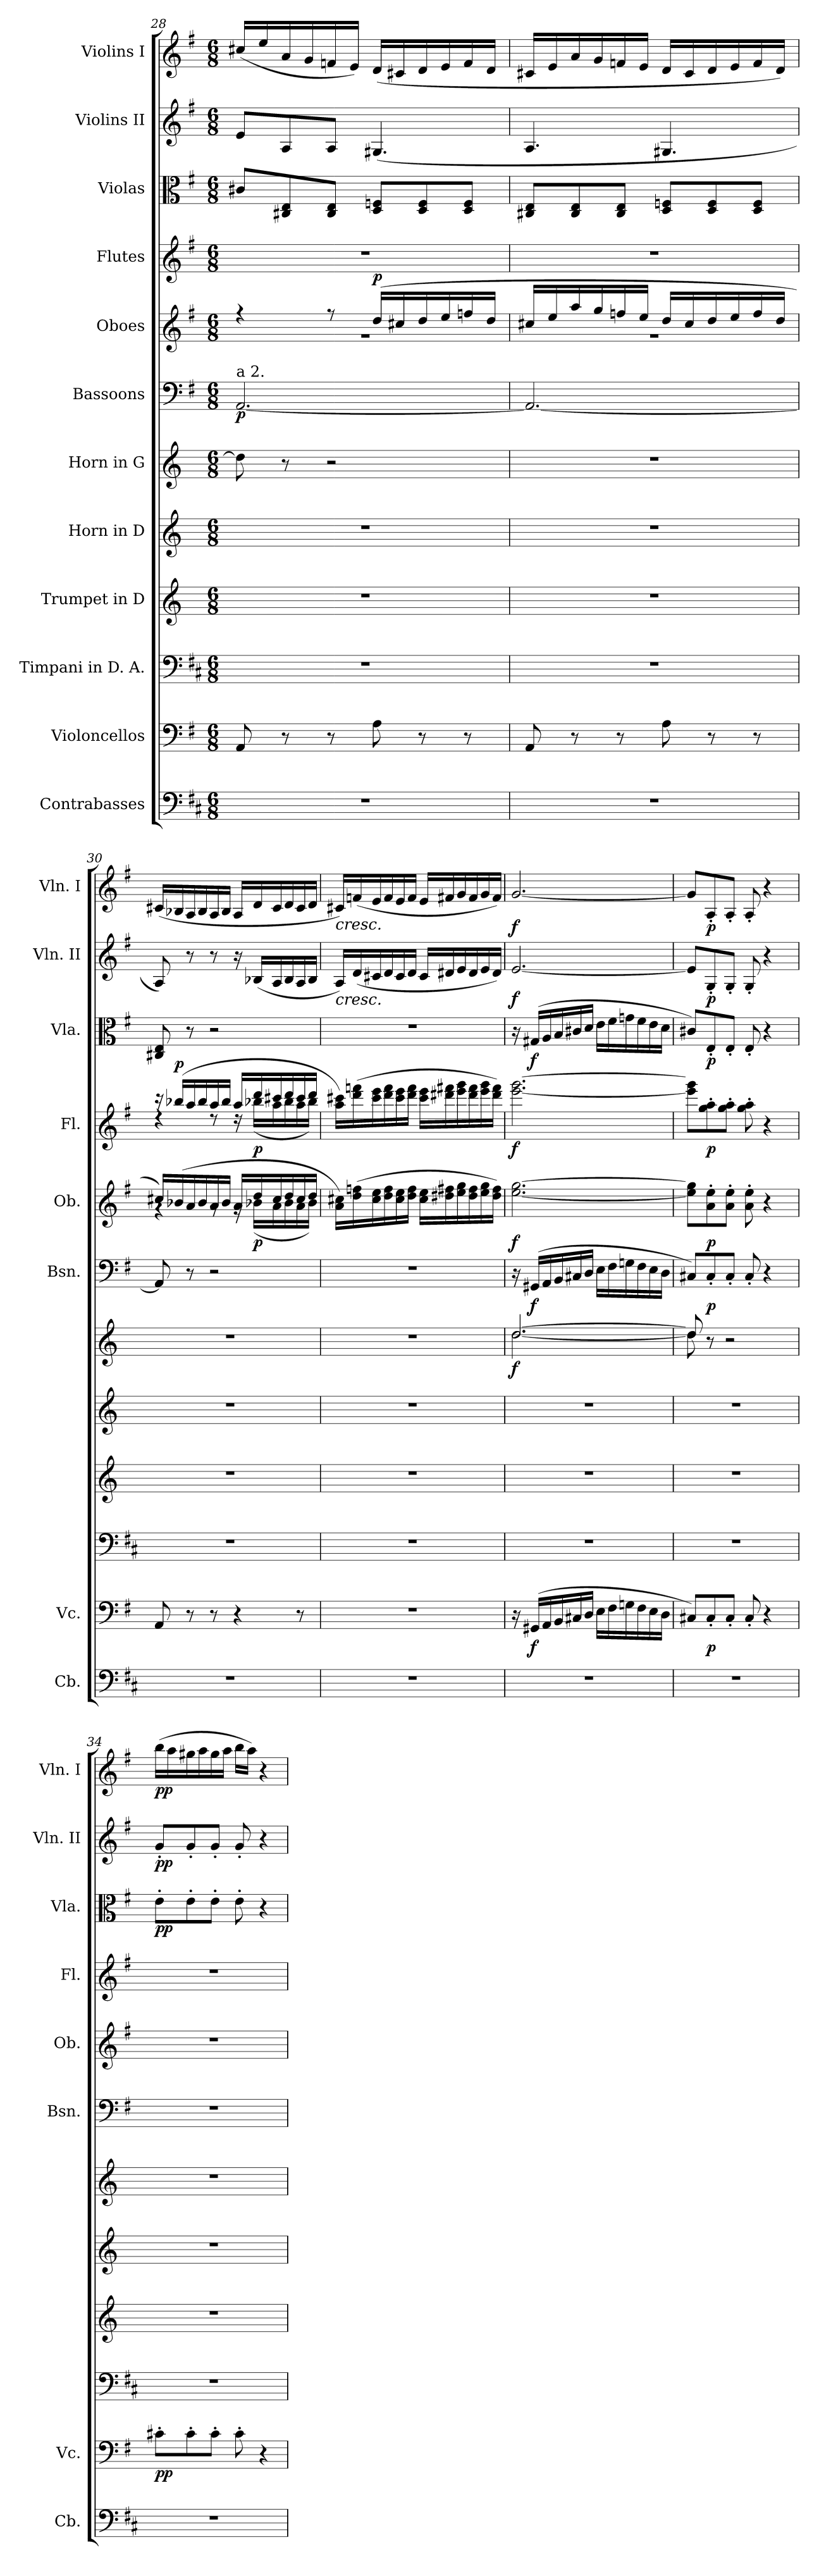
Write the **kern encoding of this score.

**kern	**kern	**dynam	**kern	**kern	**kern	**kern	**dynam	**kern	**dynam	**kern	**dynam	**kern	**dynam	**kern	**dynam	**kern	**dynam	**kern	**dynam
*part12	*part11	*part11	*part10	*part9	*part8	*part7	*part7	*part6	*part6	*part5	*part5	*part4	*part4	*part3	*part3	*part2	*part2	*part1	*part1
*staff12	*staff11	*staff11	*staff10	*staff9	*staff8	*staff7	*staff7	*staff6	*staff6	*staff5	*staff5	*staff4	*staff4	*staff3	*staff3	*staff2	*staff2	*staff1	*staff1
*I"Contrabasses	*I"Violoncellos	*	*I"Timpani in D. A.	*I"Trumpet in D	*I"Horn in D	*I"Horn in G	*	*I"Bassoons	*	*I"Oboes	*	*I"Flutes	*	*I"Violas	*	*I"Violins II	*	*I"Violins I	*
*I'Cb.	*I'Vc.	*	*	*	*	*	*	*I'Bsn.	*	*I'Ob.	*	*I'Fl.	*	*I'Vla.	*	*I'Vln. II	*	*I'Vln. I	*
*clefF4	*clefF4	*	*clefF4	*clefG2	*clefG2	*clefG2	*	*clefF4	*	*clefG2	*	*clefG2	*	*clefC3	*	*clefG2	*	*clefG2	*
*ITrd7c12	*	*	*	*ITrd-1c-2	*ITrd6c10	*ITrd3c5	*	*	*	*	*	*	*	*	*	*	*	*	*
*k[f#c#]	*k[f#]	*	*k[f#c#]	*k[f#c#]	*k[f#c#]	*k[f#]	*	*k[f#]	*	*k[f#]	*	*k[f#]	*	*k[f#]	*	*k[f#]	*	*k[f#]	*
*M6/8	*M6/8	*	*M6/8	*M6/8	*M6/8	*M6/8	*	*M6/8	*	*M6/8	*	*M6/8	*	*M6/8	*	*M6/8	*	*M6/8	*
=28	=28	=28	=28	=28	=28	=28	=28	=28	=28	=28	=28	=28	=28	=28	=28	=28	=28	=28	=28
*	*	*	*	*	*	*	*	*	*	*^	*	*	*	*	*	*	*	*	*
!	!	!	!	!	!	!	!	!LO:TX:a:t=a 2.	!	!	!	!	!	!	!	!	!	!	!	!
!	!	!	!	!	!	!	!	!	!LO:DY:b	!	!	!	!	!	!	!	!	!	!	!
2.r	8AA/	.	2.r	2.r	2.r	8a\]	.	[2.AA/	p	4r	2.r	.	2.r	.	8c#X/L	.	8e/L	.	(<16cc#X/LL	.
.	.	.	.	.	.	.	.	.	.	.	.	.	.	.	.	.	.	.	16ee/	.
.	8r	.	.	.	.	8r	.	.	.	.	.	.	.	.	8C#X/ 8E/	.	8A/	.	16a/	.
.	.	.	.	.	.	.	.	.	.	.	.	.	.	.	.	.	.	.	16g/	.
.	8r	.	.	.	.	2r	.	.	.	8r	.	.	.	.	8C#/ 8E/J	.	8A/J	.	16fn/	.
.	.	.	.	.	.	.	.	.	.	.	.	.	.	.	.	.	.	.	16e/JJ)	.
!	!	!	!	!	!	!	!	!	!	!	!	!LO:DY:a	!	!	!	!	!	!	!	!
.	8A\	.	.	.	.	.	.	.	.	(>16dd/LL	.	p	.	.	8D/ 8Fn/L	.	(>4.G#X/	.	(>16d/LL	.
.	.	.	.	.	.	.	.	.	.	16cc#X/	.	.	.	.	.	.	.	.	16c#X/	.
.	8r	.	.	.	.	.	.	.	.	16dd/	.	.	.	.	8D/ 8F/	.	.	.	16d/	.
.	.	.	.	.	.	.	.	.	.	16ee/	.	.	.	.	.	.	.	.	16e/	.
.	8r	.	.	.	.	.	.	.	.	16ffn/	.	.	.	.	8D/ 8F/J	.	.	.	16f/	.
.	.	.	.	.	.	.	.	.	.	16dd/JJ	.	.	.	.	.	.	.	.	16d/JJ	.
=29	=29	=29	=29	=29	=29	=29	=29	=29	=29	=29	=29	=29	=29	=29	=29	=29	=29	=29	=29	=29
2.r	8AA/	.	2.r	2.r	2.r	2.r	.	2.AA/_	.	16cc#X/LL	2.r	.	2.r	.	8C#X/ 8E/L	.	4.A/	.	16c#X/LL	.
.	.	.	.	.	.	.	.	.	.	16ee/	.	.	.	.	.	.	.	.	16e/	.
.	8r	.	.	.	.	.	.	.	.	16aa/	.	.	.	.	8C#/ 8E/	.	.	.	16a/	.
.	.	.	.	.	.	.	.	.	.	16gg/	.	.	.	.	.	.	.	.	16g/	.
.	8r	.	.	.	.	.	.	.	.	16ffn/	.	.	.	.	8C#/ 8E/J	.	.	.	16fn/	.
.	.	.	.	.	.	.	.	.	.	16ee/JJ	.	.	.	.	.	.	.	.	16e/JJ	.
.	8A\	.	.	.	.	.	.	.	.	16dd/LL	.	.	.	.	8D/ 8Fn/L	.	4.G#X/	.	16d/LL	.
.	.	.	.	.	.	.	.	.	.	16cc#/	.	.	.	.	.	.	.	.	16c#/	.
.	8r	.	.	.	.	.	.	.	.	16dd/	.	.	.	.	8D/ 8F/	.	.	.	16d/	.
.	.	.	.	.	.	.	.	.	.	16ee/	.	.	.	.	.	.	.	.	16e/	.
.	8r	.	.	.	.	.	.	.	.	16ff/	.	.	.	.	8D/ 8F/J	.	.	.	16f/	.
.	.	.	.	.	.	.	.	.	.	16dd/JJ	.	.	.	.	.	.	.	.	16d/JJ)	.
!!LO:PB:g=z
=30	=30	=30	=30	=30	=30	=30	=30	=30	=30	=30	=30	=30	=30	=30	=30	=30	=30	=30	=30	=30
*	*	*	*	*	*	*	*	*	*	*	*	*	*^	*	*	*	*	*	*	*
2.r	8AA/	.	2.r	2.r	2.r	2.r	.	8AA/]	.	16cc#X/LL)	4rg	.	16r	4rdd	.	8C#X/ 8E/	.	8A/)	.	(<16c#X/LL	.
!	!	!	!	!	!	!	!	!	!	!	!	!	!	!	!LO:DY:a	!	!	!	!	!	!
.	.	.	.	.	.	.	.	.	.	(>16b-X/	.	.	(>16bb-X/LL	.	p	.	.	.	.	16B-X/	.
.	8r	.	.	.	.	.	.	8r	.	16a/	.	.	16aa/	.	.	8r	.	8r	.	16A/	.
.	.	.	.	.	.	.	.	.	.	16b-/	.	.	16bb-/	.	.	.	.	.	.	16B-/	.
.	8r	.	.	.	.	.	.	2r	.	16a/	8rg	.	16aa/	8rdd	.	2r	.	8r	.	16A/	.
.	.	.	.	.	.	.	.	.	.	16b-/JJ	.	.	16bb-/JJ	.	.	.	.	.	.	16B-/JJ	.
.	4r	.	.	.	.	.	.	.	.	16a/LL	16rg	.	16aa/LL	16rdd	.	.	.	16r	.	16A/LL	.
!	!	!	!	!	!	!	!	!	!	!	!	!LO:DY:b	!	!	!LO:DY:b	!	!	!	!	!	!
.	.	.	.	.	.	.	.	.	.	16dd/	(<16b-X\LL	p	16ddd/	(<16bb-X\LL	p	.	.	(<16B-X/LL	.	16d/	.
.	.	.	.	.	.	.	.	.	.	16cc#/	16a\	.	16ccc#X/	16aa\	.	.	.	16A/	.	16c#/	.
.	.	.	.	.	.	.	.	.	.	16dd/	16b-\	.	16ddd/	16bb-\	.	.	.	16B-/	.	16d/	.
.	8r	.	.	.	.	.	.	.	.	16cc#/	16a\	.	16ccc#/	16aa\	.	.	.	16A/	.	16c#/	.
.	.	.	.	.	.	.	.	.	.	16dd/JJ	16b-\JJ)	.	16ddd/JJ	16bb-\JJ)	.	.	.	16B-/JJ	.	16d/JJ	.
=31	=31	=31	=31	=31	=31	=31	=31	=31	=31	=31	=31	=31	=31	=31	=31	=31	=31	=31	=31	=31	=31
!	!	!	!	!	!	!	!	!	!	!	!	!	!	!	!	!	!	!	!	!LO:TX:b:i:t=cresc.	!
!	!	!	!	!	!	!	!	!	!	!	!	!	!	!	!	!	!	!LO:TX:b:i:t=cresc.	!	!	!
!	!	!	!	!	!	!	!	!	!	!	!	!	!LO:TX:b:i:t=cresc.	!	!	!	!	!	!	!	!
!	!	!	!	!	!	!	!	!	!	!LO:TX:b:i:t=cresc.	!	!	!	!	!	!	!	!	!	!	!
*	*	*	*	*	*	*	*	*	*	*v	*v	*	*	*	*	*	*	*	*	*	*
*	*	*	*	*	*	*	*	*	*	*	*	*v	*v	*	*	*	*	*	*	*
2.r	2.r	.	2.r	2.r	2.r	2.r	.	2.r	.	16a\ 16cc#X\LL)	.	16aa\ 16ccc#X\LL)	.	2.r	.	16A/LL)	.	16c#X/LL)	.
.	.	.	.	.	.	.	.	.	.	(>16dd\ 16ffn\	.	(>16ddd\ 16fffn\	.	.	.	(<16d/	.	(<16fn/	.
.	.	.	.	.	.	.	.	.	.	16cc#\ 16ee\	.	16ccc#\ 16eee\	.	.	.	16c#X/	.	16e/	.
.	.	.	.	.	.	.	.	.	.	16dd\ 16ff\	.	16ddd\ 16fff\	.	.	.	16d/	.	16f/	.
.	.	.	.	.	.	.	.	.	.	16cc#\ 16ee\	.	16ccc#\ 16eee\	.	.	.	16c#/	.	16e/	.
.	.	.	.	.	.	.	.	.	.	16dd\ 16ff\JJ	.	16ddd\ 16fff\JJ	.	.	.	16d/JJ	.	16f/JJ	.
.	.	.	.	.	.	.	.	.	.	16cc#\ 16ee\LL	.	16ccc#\ 16eee\LL	.	.	.	16c#/LL	.	16e/LL	.
.	.	.	.	.	.	.	.	.	.	16dd#X\ 16ff#X\	.	16ddd#X\ 16fff#X\	.	.	.	16d#X/	.	16f#X/	.
.	.	.	.	.	.	.	.	.	.	16ee\ 16gg\	.	16eee\ 16ggg\	.	.	.	16e/	.	16g/	.
.	.	.	.	.	.	.	.	.	.	16dd#\ 16ff#\	.	16ddd#\ 16fff#\	.	.	.	16d#/	.	16f#/	.
.	.	.	.	.	.	.	.	.	.	16ee\ 16gg\	.	16eee\ 16ggg\	.	.	.	16e/	.	16g/	.
.	.	.	.	.	.	.	.	.	.	16dd#\ 16ff#\JJ)	.	16ddd#\ 16fff#\JJ)	.	.	.	16d#/JJ)	.	16f#/JJ)	.
!!LO:PB:g=z
=32	=32	=32	=32	=32	=32	=32	=32	=32	=32	=32	=32	=32	=32	=32	=32	=32	=32	=32	=32
*	*	*	*	*	*	*^	*	*	*	*	*	*	*	*	*	*	*	*	*
!	!	!	!	!	!	!	!	!LO:DY:b	!	!	!	!LO:DY:b	!	!LO:DY:b	!	!	!	!LO:DY:b	!	!LO:DY:b
2.r	16r	.	2.r	2.r	2.r	[2.a/	[2.a\	f	16r	.	[2.ee\ [2.gg\	f	[2.eee\ [2.ggg\	f	16r	.	[2.e/	f	[2.g/	f
!	!	!LO:DY:b	!	!	!	!	!	!	!	!LO:DY:b	!	!	!	!	!	!LO:DY:b	!	!	!	!
.	(>16GG#X/LL	f	.	.	.	.	.	.	(>16GG#X/LL	f	.	.	.	.	(>16G#X/LL	f	.	.	.	.
.	16AA/	.	.	.	.	.	.	.	16AA/	.	.	.	.	.	16A/	.	.	.	.	.
.	16BB/	.	.	.	.	.	.	.	16BB/	.	.	.	.	.	16B/	.	.	.	.	.
.	16C#X/	.	.	.	.	.	.	.	16C#X/	.	.	.	.	.	16c#X/	.	.	.	.	.
.	16D/JJ	.	.	.	.	.	.	.	16D/JJ	.	.	.	.	.	16d/JJ	.	.	.	.	.
.	16E\LL	.	.	.	.	.	.	.	16E\LL	.	.	.	.	.	16e\LL	.	.	.	.	.
.	16F#\	.	.	.	.	.	.	.	16F#\	.	.	.	.	.	16f#\	.	.	.	.	.
.	16Gn\	.	.	.	.	.	.	.	16Gn\	.	.	.	.	.	16gn\	.	.	.	.	.
.	16F#\	.	.	.	.	.	.	.	16F#\	.	.	.	.	.	16f#\	.	.	.	.	.
.	16E\	.	.	.	.	.	.	.	16E\	.	.	.	.	.	16e\	.	.	.	.	.
.	16D\JJ	.	.	.	.	.	.	.	16D\JJ	.	.	.	.	.	16d\JJ	.	.	.	.	.
=33	=33	=33	=33	=33	=33	=33	=33	=33	=33	=33	=33	=33	=33	=33	=33	=33	=33	=33	=33	=33
2.r	8C#X/L)	.	2.r	2.r	2.r	8a/]	8a\]	.	8C#X/L)	.	8ee\] 8gg\]L	.	8eee\] 8ggg\]L	.	8c#X/L)	.	8e/L]	.	8g/L]	.
!	!	!LO:DY:b	!	!	!	!	!	!	!	!LO:DY:b	!	!LO:DY:b	!	!LO:DY:b	!	!LO:DY:b	!	!LO:DY:b	!	!LO:DY:b
.	8C#'/	p	.	.	.	8r	2ryy	.	8C#'/	p	8a\' 8ee\'	p	8gg\' 8aa\'	p	8E'/	p	8G'/	p	8A'/	p
.	8C#'/J	.	.	.	.	2r	.	.	8C#'/J	.	8a\' 8ee\'J	.	8gg\' 8aa\'J	.	8E'/J	.	8G'/J	.	8A'/J	.
.	8C#'/	.	.	.	.	.	.	.	8C#'/	.	8a\' 8ee\'	.	8gg\' 8aa\'	.	8E'/	.	8G'/	.	8A'/	.
.	4r	.	.	.	.	.	.	.	4r	.	4r	.	4r	.	4r	.	4r	.	4r	.
.	.	.	.	.	.	.	8ryy	.	.	.	.	.	.	.	.	.	.	.	.	.
=34	=34	=34	=34	=34	=34	=34	=34	=34	=34	=34	=34	=34	=34	=34	=34	=34	=34	=34	=34	=34
!	!	!LO:DY:b	!	!	!	!	!	!	!	!	!	!	!	!	!	!LO:DY:b	!	!LO:DY:b	!	!LO:DY:b
*	*	*	*	*	*	*v	*v	*	*	*	*	*	*	*	*	*	*	*	*	*
2.r	8c#X'\L	pp	2.r	2.r	2.r	2.r	.	2.r	.	2.r	.	2.r	.	8e'\L	pp	8g'/L	pp	(>16bb\LL	pp
.	.	.	.	.	.	.	.	.	.	.	.	.	.	.	.	.	.	16aa\	.
.	8c#'\	.	.	.	.	.	.	.	.	.	.	.	.	8e'\	.	8g'/	.	16gg#X\	.
.	.	.	.	.	.	.	.	.	.	.	.	.	.	.	.	.	.	16aa\	.
.	8c#'\J	.	.	.	.	.	.	.	.	.	.	.	.	8e'\J	.	8g'/J	.	16gg#\	.
.	.	.	.	.	.	.	.	.	.	.	.	.	.	.	.	.	.	16aa\JJ	.
.	8c#'\	.	.	.	.	.	.	.	.	.	.	.	.	8e'\	.	8g'/	.	16bb\LL	.
.	.	.	.	.	.	.	.	.	.	.	.	.	.	.	.	.	.	16aa\JJ)	.
.	4r	.	.	.	.	.	.	.	.	.	.	.	.	4r	.	4r	.	4r	.
=	=	=	=	=	=	=	=	=	=	=	=	=	=	=	=	=	=	=	=
*-	*-	*-	*-	*-	*-	*-	*-	*-	*-	*-	*-	*-	*-	*-	*-	*-	*-	*-	*-
